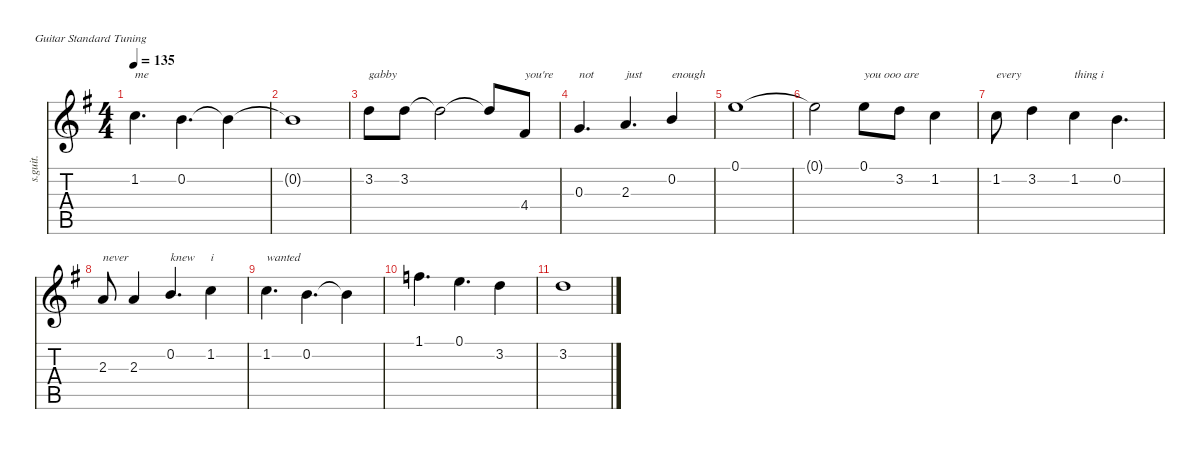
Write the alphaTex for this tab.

\defaultSystemsLayout 4
\hideDynamics
\bracketExtendMode nobrackets
\track ("lead vocals" "s.guit.") {instrument acousticguitarsteel}
\staff {score tabs}
\tuning (E4 B3 G3 D3 A2 E2)
\ts (4 4)
\tempo 135
\clef g2
\ks g
1.2{acc forcenatural}.4{d txt "me" dy mf beam Down} 0.2{acc forcenatural}.4{d beam Down} 0.2{t acc forcenatural}.4{beam Down} |
0.2{t acc forcenatural}.1{beam Down} |
3.2{acc forcenatural}.8{txt "gabby" beam Down} 3.2{acc forcenatural}.8{beam Down} 3.2{t acc forcenatural}.2{beam Down} 3.2{t acc forcenatural}.8{beam Up} 4.4{acc #}.8{txt "you're" beam Up} |
0.3{acc forcenatural}.4{d txt "not" beam Up} 2.3{acc forcenatural}.4{d txt "just" beam Up} 0.2{acc forcenatural}.4{txt "enough" beam Up} |
0.1{acc forcenatural}.1{beam Down} |
0.1{t acc forcenatural}.2{beam Down} 0.1{acc forcenatural}.8{txt "you ooo are" beam Down} 3.2{acc forcenatural}.8{beam Down} 1.2{acc forcenatural}.4{beam Down} |
1.2{acc forcenatural}.8{txt "every" beam Down} 3.2{acc forcenatural}.4{beam Down} 1.2{acc forcenatural}.4{txt "thing i " beam Down} 0.2{acc forcenatural}.4{d beam Down} |
2.3{acc forcenatural}.8{txt "never" beam Up} 2.3{acc forcenatural}.4{beam Up} 0.2{acc forcenatural}.4{d txt "knew" beam Up} 1.2{acc forcenatural}.4{txt "i" beam Down} |
1.2{acc forcenatural}.4{d txt "wanted" beam Down} 0.2{acc forcenatural}.4{d beam Down} 0.2{t acc forcenatural}.4{beam Down} |
1.1{acc forcenatural}.4{d beam Down} 0.1{acc forcenatural}.4{d beam Down} 3.2{acc forcenatural}.4{beam Down} |
3.2{acc forcenatural}.1{beam Down}
